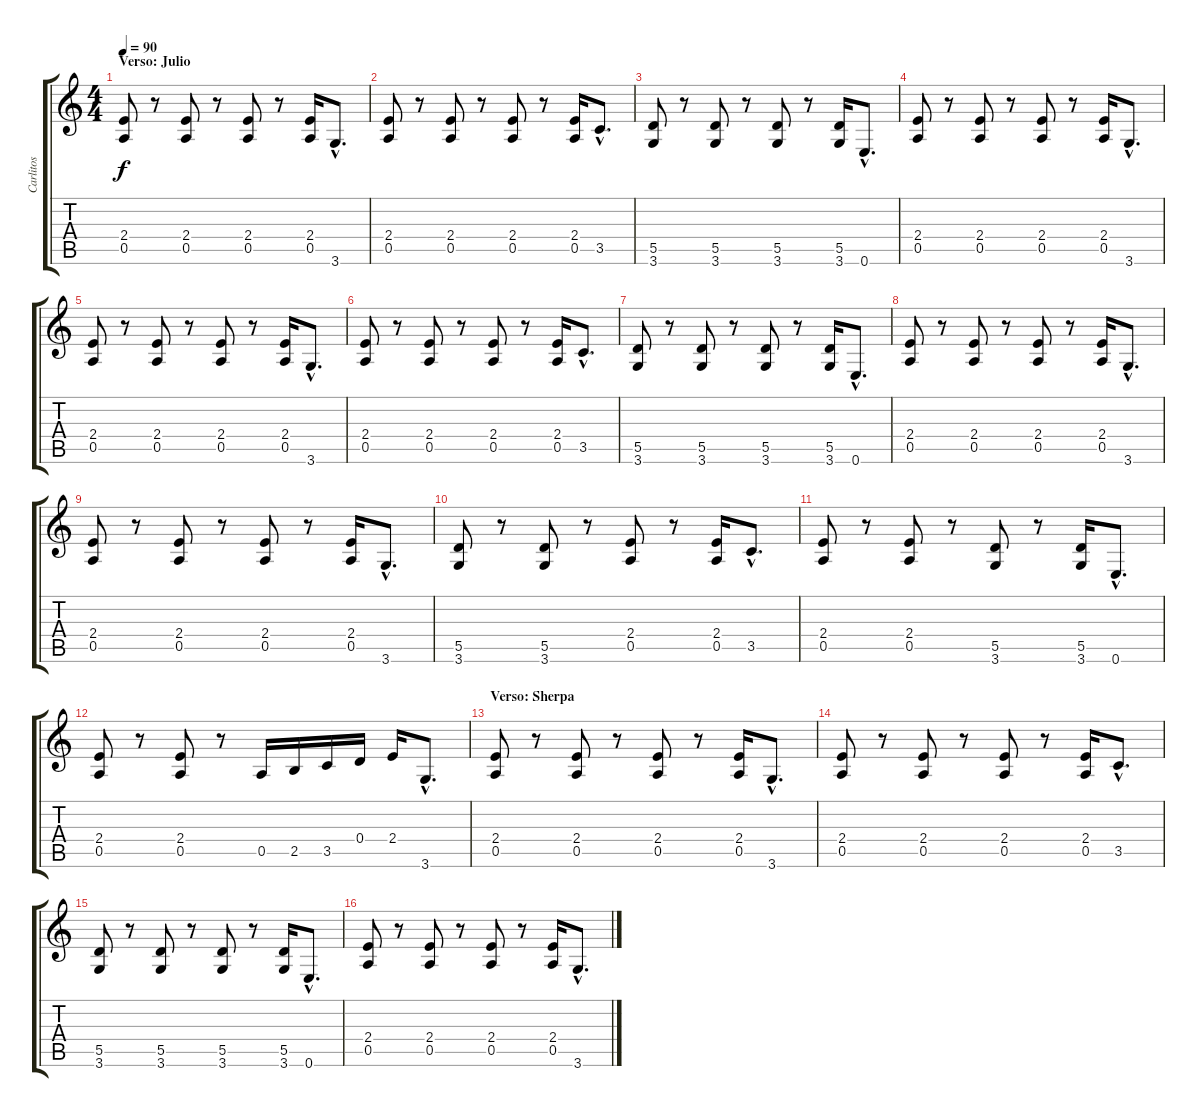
\track ("Carlitos" "Carlitos") {instrument distortionguitar}
\staff {score tabs}
\tuning (E4 B3 G3 D3 A2 E2) {hide}
\ts (4 4)
\section ("" "Verso: Julio")
\tempo 90
\clef g2
\ks c
(2.4 0.5).8{dy f} r.8 (2.4 0.5).8 r.8 (2.4 0.5).8 r.8 (2.4 0.5).16 3.6{hac}.8{d} |
(2.4 0.5).8 r.8 (2.4 0.5).8 r.8 (2.4 0.5).8 r.8 (2.4 0.5).16 3.5{hac}.8{d} |
(5.5 3.6).8 r.8 (5.5 3.6).8 r.8 (5.5 3.6).8 r.8 (5.5 3.6).16 0.6{hac}.8{d} |
(2.4 0.5).8 r.8 (2.4 0.5).8 r.8 (2.4 0.5).8 r.8 (2.4 0.5).16 3.6{hac}.8{d} |
(2.4 0.5).8 r.8 (2.4 0.5).8 r.8 (2.4 0.5).8 r.8 (2.4 0.5).16 3.6{hac}.8{d} |
(2.4 0.5).8 r.8 (2.4 0.5).8 r.8 (2.4 0.5).8 r.8 (2.4 0.5).16 3.5{hac}.8{d} |
(5.5 3.6).8 r.8 (5.5 3.6).8 r.8 (5.5 3.6).8 r.8 (5.5 3.6).16 0.6{hac}.8{d} |
(2.4 0.5).8 r.8 (2.4 0.5).8 r.8 (2.4 0.5).8 r.8 (2.4 0.5).16 3.6{hac}.8{d} |
(2.4 0.5).8 r.8 (2.4 0.5).8 r.8 (2.4 0.5).8 r.8 (2.4 0.5).16 3.6{hac}.8{d} |
(5.5 3.6).8 r.8 (5.5 3.6).8 r.8 (2.4 0.5).8 r.8 (2.4 0.5).16 3.5{hac}.8{d} |
(2.4 0.5).8 r.8 (2.4 0.5).8 r.8 (5.5 3.6).8 r.8 (5.5 3.6).16 0.6{hac}.8{d} |
(2.4 0.5).8 r.8 (2.4 0.5).8 r.8 0.5.16 2.5.16 3.5.16 0.4.16 2.4.16 3.6{hac}.8{d} |
\section ("" "Verso: Sherpa")
(2.4 0.5).8 r.8 (2.4 0.5).8 r.8 (2.4 0.5).8 r.8 (2.4 0.5).16 3.6{hac}.8{d} |
(2.4 0.5).8 r.8 (2.4 0.5).8 r.8 (2.4 0.5).8 r.8 (2.4 0.5).16 3.5{hac}.8{d} |
(5.5 3.6).8 r.8 (5.5 3.6).8 r.8 (5.5 3.6).8 r.8 (5.5 3.6).16 0.6{hac}.8{d} |
(2.4 0.5).8 r.8 (2.4 0.5).8 r.8 (2.4 0.5).8 r.8 (2.4 0.5).16 3.6{hac}.8{d}
